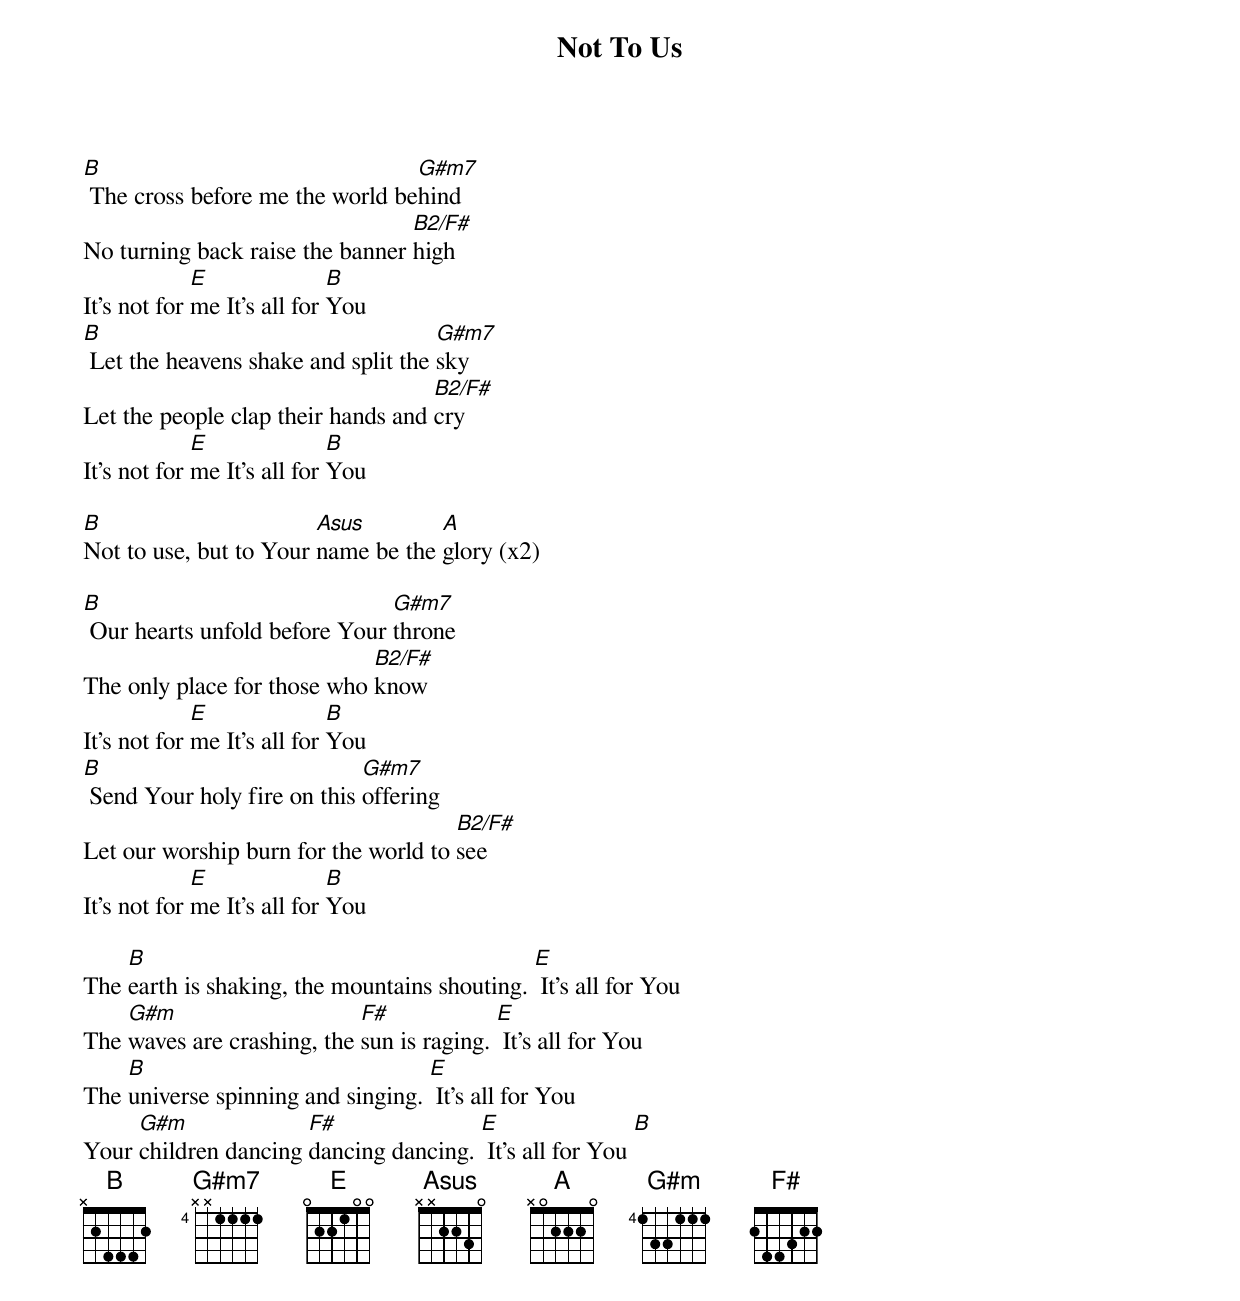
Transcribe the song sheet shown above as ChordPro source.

{title: Not To Us}
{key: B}
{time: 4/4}
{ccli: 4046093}
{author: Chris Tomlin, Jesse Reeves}
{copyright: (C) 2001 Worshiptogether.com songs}

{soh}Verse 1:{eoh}
[B] The cross before me the world be[G#m7]hind
No turning back raise the banner [B2/F#]high
It's not for [E]me It's all for [B]You
[B] Let the heavens shake and split the [G#m7]sky
Let the people clap their hands and [B2/F#]cry
It's not for [E]me It's all for [B]You

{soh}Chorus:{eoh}
[B]Not to use, but to Your [Asus]name be the [A]glory (x2)

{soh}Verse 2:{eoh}
[B] Our hearts unfold before Your [G#m7]throne
The only place for those who [B2/F#]know
It's not for [E]me It's all for [B]You
[B] Send Your holy fire on this [G#m7]offering
Let our worship burn for the world to [B2/F#]see
It's not for [E]me It's all for [B]You

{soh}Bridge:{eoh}
The [B]earth is shaking, the mountains shouting. [E] It's all for You
The [G#m]waves are crashing, the [F#]sun is raging. [E] It's all for You
The [B]universe spinning and singing. [E] It's all for You
Your [G#m]children dancing [F#]dancing dancing. [E] It's all for You [B]
